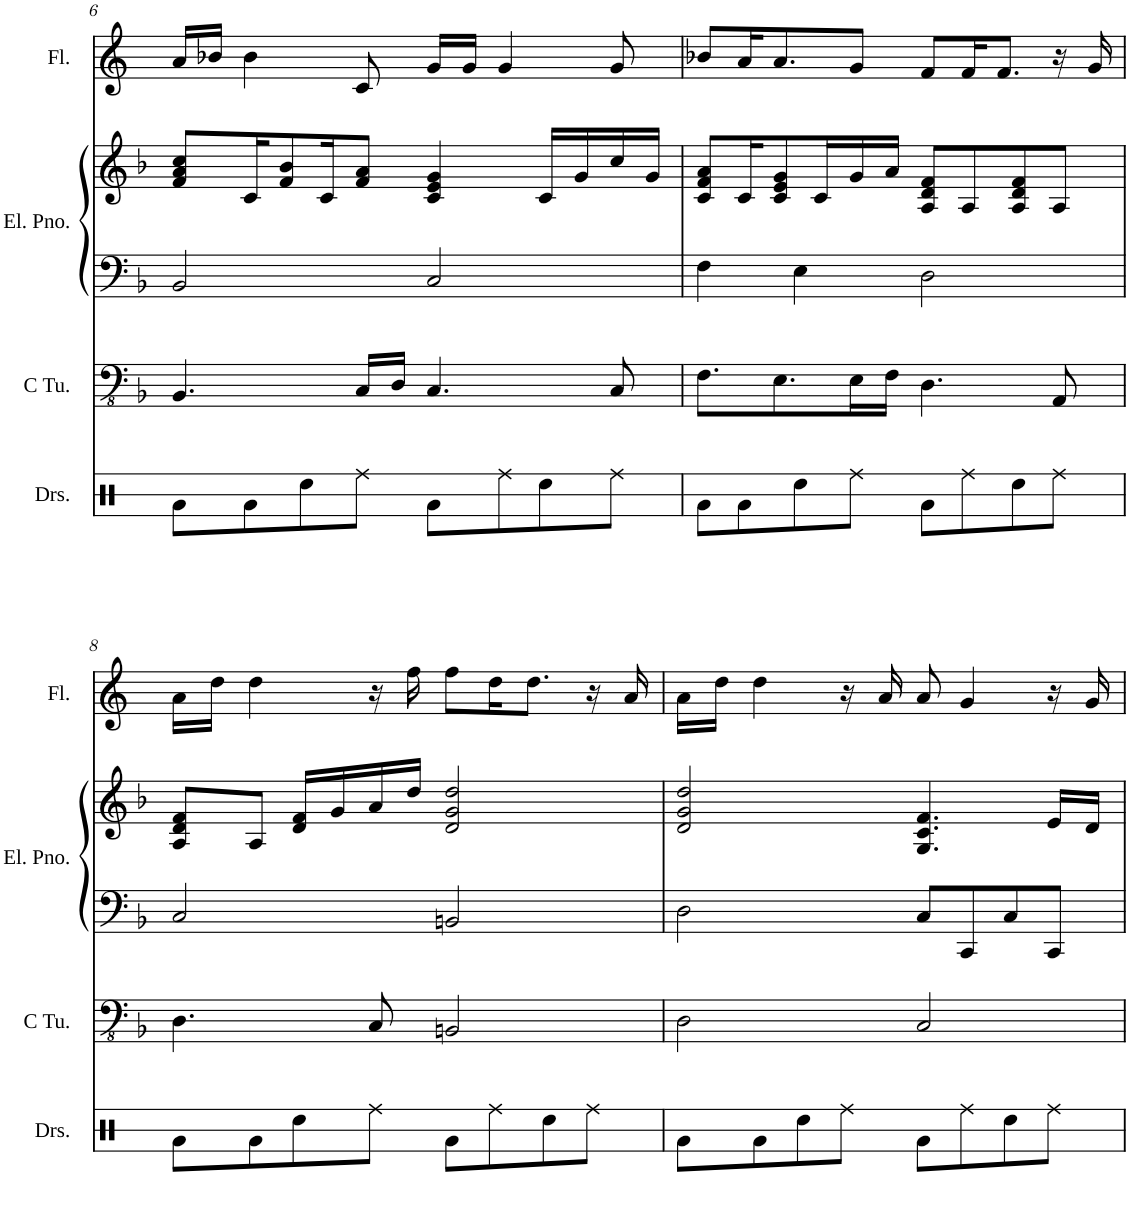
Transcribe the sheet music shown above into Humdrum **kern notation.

**kern	**kern	**kern	**kern	**kern
*part4	*part3	*part2	*part2	*part1
*staff5	*staff4	*staff3	*staff2	*staff1
*I"Drumset	*I"C Tuba	*I"Electric Piano	*	*I"Flute
*I'Drs.	*I'C Tu.	*I'El. Pno.	*	*I'Fl.
!!LO:PB:g=z
*clefX	*clefFv4	*clefF4	*clefG2	*clefG2
*k[]	*k[b-]	*k[b-]	*k[b-]	*k[]
*M4/4	*M4/4	*M4/4	*M4/4	*M4/4
=6	=6	=6	=6	=6
8Ra\L	4.BBB-/	2BB-/	8f/ 8a/ 8cc/L	16a/LL
.	.	.	.	16b-X/JJ
8Ra\	.	.	16c/K	4b-\
.	.	.	8f/ 8b-/	.
8Rcc\	.	.	.	.
.	.	.	16c/K	.
8Rdd\J	16CC/LL	.	8f/ 8a/J	8c/
.	16DD/JJ	.	.	.
8Ra\L	4.CC/	2C/	4c/ 4e/ 4g/	16g/LL
.	.	.	.	16g/JJ
8Rdd\	.	.	.	4g/
8Rcc\	.	.	16c/LL	.
.	.	.	16g/	.
8Rdd\J	8CC/	.	16cc/	8g/
.	.	.	16g/JJ	.
=7	=7	=7	=7	=7
8Ra\L	8.FF\L	4F\	8c/ 8f/ 8a/L	8b-X/L
8Ra\	.	.	16c/K	16a/K
.	8.EE\	.	8c/ 8e/ 8g/	8.a/
8Rcc\	.	4E\	.	.
.	.	.	16c/L	.
8Rdd\J	16EE\L	.	16g/	8g/J
.	16FF\JJ	.	16a/JJ	.
8Ra\L	4.DD\	2D\	8A/ 8d/ 8f/L	8f/L
8Rdd\	.	.	8A/	16f/K
.	.	.	.	8.f/J
8Rcc\	.	.	8A/ 8d/ 8f/	.
8Rdd\J	8AAA/	.	8A/J	16r
.	.	.	.	16g/
!!LO:LB:g=z
=8	=8	=8	=8	=8
8Ra\L	4.DD\	2C/	8A/ 8d/ 8f/L	16a\LL
.	.	.	.	16dd\JJ
8Ra\	.	.	8A/J	4dd\
8Rcc\	.	.	16d/ 16f/LL	.
.	.	.	16g/	.
8Rdd\J	8CC/	.	16a/	16r
.	.	.	16dd/JJ	16ff\
8Ra\L	2BBBn/	2BBn/	2d/ 2g/ 2dd/	8ff\L
8Rdd\	.	.	.	16dd\K
.	.	.	.	8.dd\J
8Rcc\	.	.	.	.
8Rdd\J	.	.	.	16r
.	.	.	.	16a/
=9	=9	=9	=9	=9
8Ra\L	2DD\	2D\	2d/ 2g/ 2dd/	16a\LL
.	.	.	.	16dd\JJ
8Ra\	.	.	.	4dd\
8Rcc\	.	.	.	.
8Rdd\J	.	.	.	16r
.	.	.	.	16a/
8Ra\L	2CC/	8C/L	4.G/ 4.c/ 4.f/	8a/
8Rdd\	.	8CC/	.	4g/
8Rcc\	.	8C/	.	.
8Rdd\J	.	8CC/J	16e/LL	16r
.	.	.	16d/JJ	16g/
=	=	=	=	=
*-	*-	*-	*-	*-
